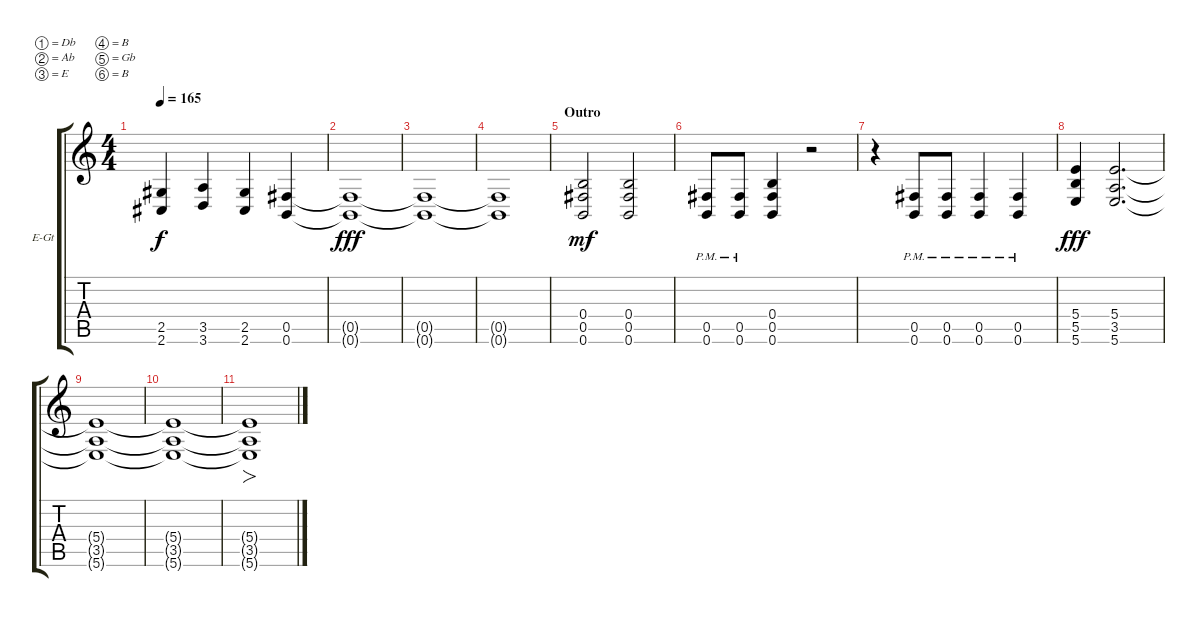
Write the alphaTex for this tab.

\defaultSystemsLayout 4
\bracketExtendMode groupsimilarinstruments
\firstSystemTrackNameOrientation horizontal
\otherSystemsTrackNameOrientation horizontal
\track ("Guitar 2" "E-Gt") {instrument overdrivenguitar}
\staff {score tabs}
\tuning (Db4 Ab3 E3 B2 Gb2 B1)
\ts (4 4)
\tempo 165
\clef g2
\ks c
(2.5 2.6).4{dy f} (3.5 3.6).4 (2.5 2.6).4 (0.5 0.6).4 |
(0.5{t} 0.6{t}).1{dy fff} |
(0.5{t} 0.6{t}).1 |
(0.5{t} 0.6{t}).1 |
\section ("" "Outro")
(0.4 0.5 0.6).2{dy mf} (0.6 0.5 0.4).2 |
(0.5{pm} 0.6{pm}).8 (0.5{pm} 0.6{pm}).8 (0.6 0.5 0.4).4 r.2 |
r.4 (0.5{pm} 0.6{pm}).8 (0.5{pm} 0.6{pm}).8 (0.5{pm} 0.6{pm}).4 (0.5{pm} 0.6{pm}).4 |
(5.6 5.4 5.5).4{dy fff} (5.6 3.5 5.4).2{d} |
(5.4{t} 3.5{t} 5.6{t}).1 |
(5.6{t} 3.5{t} 5.4{t}).1 |
(5.4{t} 3.5{t} 5.6{t}).1{fo}
